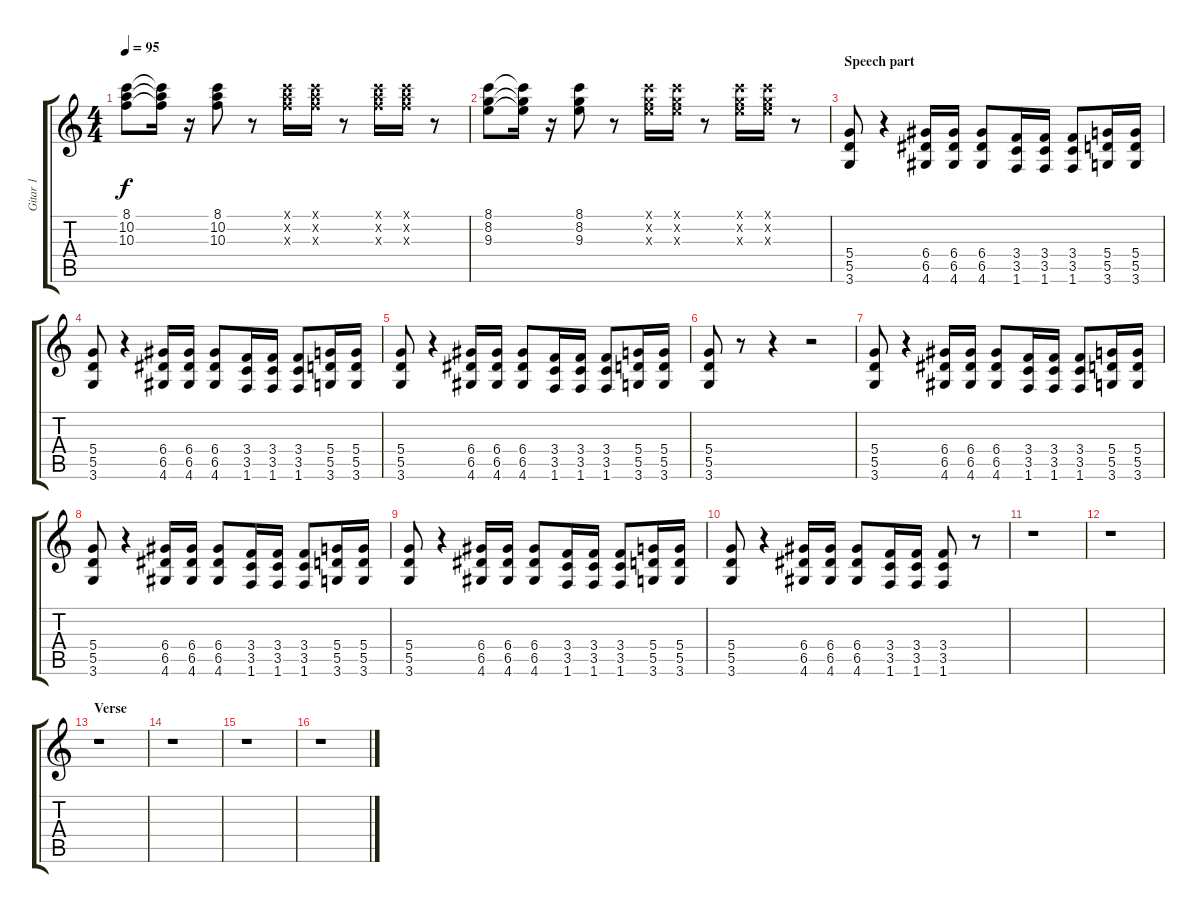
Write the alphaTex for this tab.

\track ("Gitar 1" "Gitar 1") {instrument electricguitarclean}
\staff {score tabs}
\tuning (E4 B3 G3 D3 A2 E2) {hide}
\ts (4 4)
\tempo 95
\clef g2
\ks c
(8.1 10.2 10.3).8{dy f} (8.1{t} 10.2{t} 10.3{t}).16 r.16 (8.1 10.2 10.3).8 r.8 (8.1{x} 10.2{x} 10.3{x}).16 (8.1{x} 10.2{x} 10.3{x}).16 r.8 (8.1{x} 10.2{x} 10.3{x}).16 (8.1{x} 10.2{x} 10.3{x}).16 r.8 |
(8.1 8.2 9.3).8 (8.1{t} 8.2{t} 9.3{t}).16 r.16 (8.1 8.2 9.3).8 r.8 (8.1{x} 8.2{x} 9.3{x}).16 (8.1{x} 8.2{x} 9.3{x}).16 r.8 (8.1{x} 8.2{x} 9.3{x}).16 (8.1{x} 8.2{x} 9.3{x}).16 r.8 |
\section ("" "Speech part")
(5.4 5.5 3.6).8 r.4 (6.4 6.5 4.6).16 (6.4 6.5 4.6).16 (6.4 6.5 4.6).8 (3.4 3.5 1.6).16 (3.4 3.5 1.6).16 (3.4 3.5 1.6).8 (5.4 5.5 3.6).16 (5.4 5.5 3.6).16 |
(5.4 5.5 3.6).8 r.4 (6.4 6.5 4.6).16 (6.4 6.5 4.6).16 (6.4 6.5 4.6).8 (3.4 3.5 1.6).16 (3.4 3.5 1.6).16 (3.4 3.5 1.6).8 (5.4 5.5 3.6).16 (5.4 5.5 3.6).16 |
(5.4 5.5 3.6).8 r.4 (6.4 6.5 4.6).16 (6.4 6.5 4.6).16 (6.4 6.5 4.6).8 (3.4 3.5 1.6).16 (3.4 3.5 1.6).16 (3.4 3.5 1.6).8 (5.4 5.5 3.6).16 (5.4 5.5 3.6).16 |
(5.4 5.5 3.6).8 r.8 r.4 r.2 |
(5.4 5.5 3.6).8 r.4 (6.4 6.5 4.6).16 (6.4 6.5 4.6).16 (6.4 6.5 4.6).8 (3.4 3.5 1.6).16 (3.4 3.5 1.6).16 (3.4 3.5 1.6).8 (5.4 5.5 3.6).16 (5.4 5.5 3.6).16 |
(5.4 5.5 3.6).8 r.4 (6.4 6.5 4.6).16 (6.4 6.5 4.6).16 (6.4 6.5 4.6).8 (3.4 3.5 1.6).16 (3.4 3.5 1.6).16 (3.4 3.5 1.6).8 (5.4 5.5 3.6).16 (5.4 5.5 3.6).16 |
(5.4 5.5 3.6).8 r.4 (6.4 6.5 4.6).16 (6.4 6.5 4.6).16 (6.4 6.5 4.6).8 (3.4 3.5 1.6).16 (3.4 3.5 1.6).16 (3.4 3.5 1.6).8 (5.4 5.5 3.6).16 (5.4 5.5 3.6).16 |
(5.4 5.5 3.6).8 r.4 (6.4 6.5 4.6).16 (6.4 6.5 4.6).16 (6.4 6.5 4.6).8 (3.4 3.5 1.6).16 (3.4 3.5 1.6).16 (3.4 3.5 1.6).8 r.8 |
r.1 |
r.1 |
\section ("" "Verse")
r.1 |
r.1 |
r.1 |
r.1
